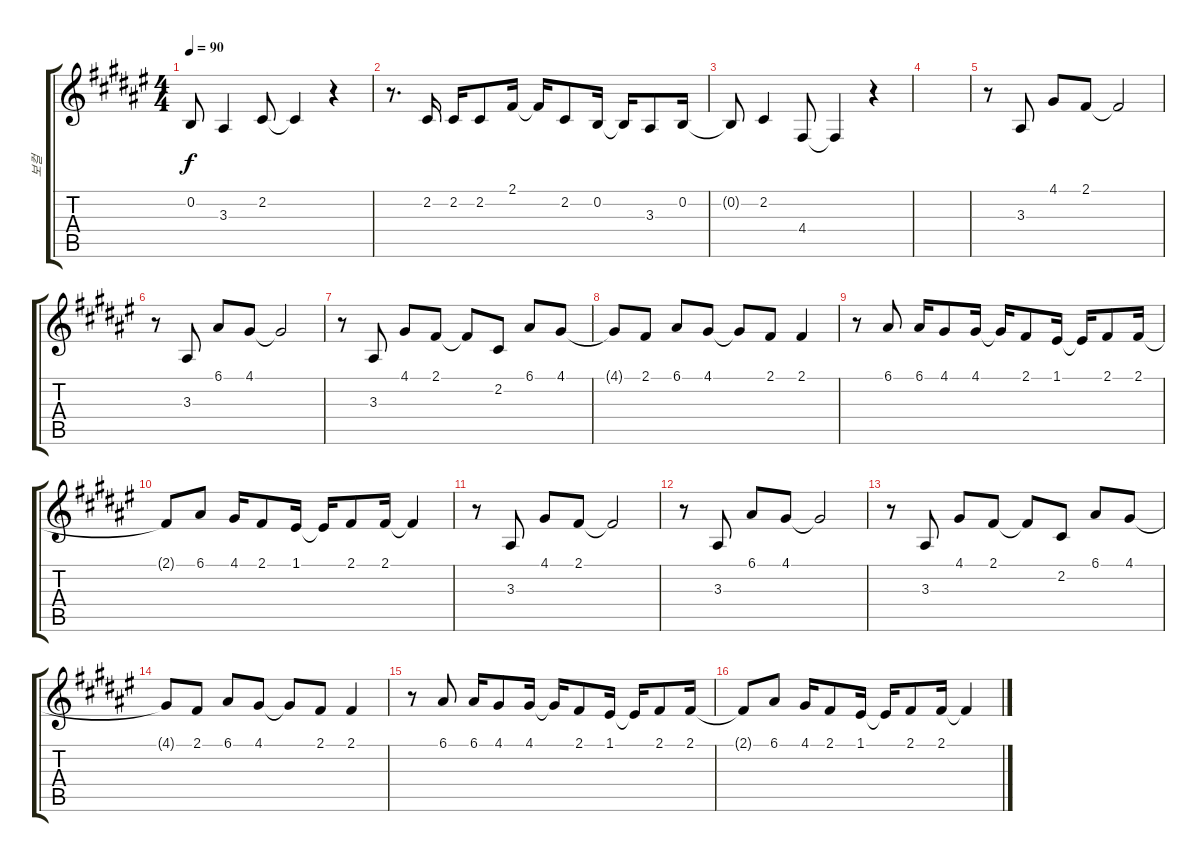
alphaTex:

\track ("보컬" "보컬") {instrument lead2sawtooth}
\staff {score tabs}
\tuning (E4 B3 G3 D3 A2 E2) {hide}
\ts (4 4)
\tempo 90
\clef g2
\ks f#
0.2.8{dy f} 3.3.4 2.2.8 2.2{t}.4 r.4 |
r.8{d} 2.2.16 2.2.16 2.2.8 2.1.16 2.1{t}.16 2.2.8 0.2.16 0.2{t}.16 3.3.8 0.2.16 |
0.2{t}.8 2.2.4 4.4.8 4.4{t}.4 r.4 |
|
r.8 3.3.8 4.1.8 2.1.8 2.1{t}.2 |
r.8 3.3.8 6.1.8 4.1.8 4.1{t}.2 |
r.8 3.3.8 4.1.8 2.1.8 2.1{t}.8 2.2.8 6.1.8 4.1.8 |
4.1{t}.8 2.1.8 6.1.8 4.1.8 4.1{t}.8 2.1.8 2.1.4 |
r.8 6.1.8 6.1.16 4.1.8 4.1.16 4.1{t}.16 2.1.8 1.1.16 1.1{t}.16 2.1.8 2.1.16 |
2.1{t}.8 6.1.8 4.1.16 2.1.8 1.1.16 1.1{t}.16 2.1.8 2.1.16 2.1{t}.4 |
r.8 3.3.8 4.1.8 2.1.8 2.1{t}.2 |
r.8 3.3.8 6.1.8 4.1.8 4.1{t}.2 |
r.8 3.3.8 4.1.8 2.1.8 2.1{t}.8 2.2.8 6.1.8 4.1.8 |
4.1{t}.8 2.1.8 6.1.8 4.1.8 4.1{t}.8 2.1.8 2.1.4 |
r.8 6.1.8 6.1.16 4.1.8 4.1.16 4.1{t}.16 2.1.8 1.1.16 1.1{t}.16 2.1.8 2.1.16 |
2.1{t}.8 6.1.8 4.1.16 2.1.8 1.1.16 1.1{t}.16 2.1.8 2.1.16 2.1{t}.4
